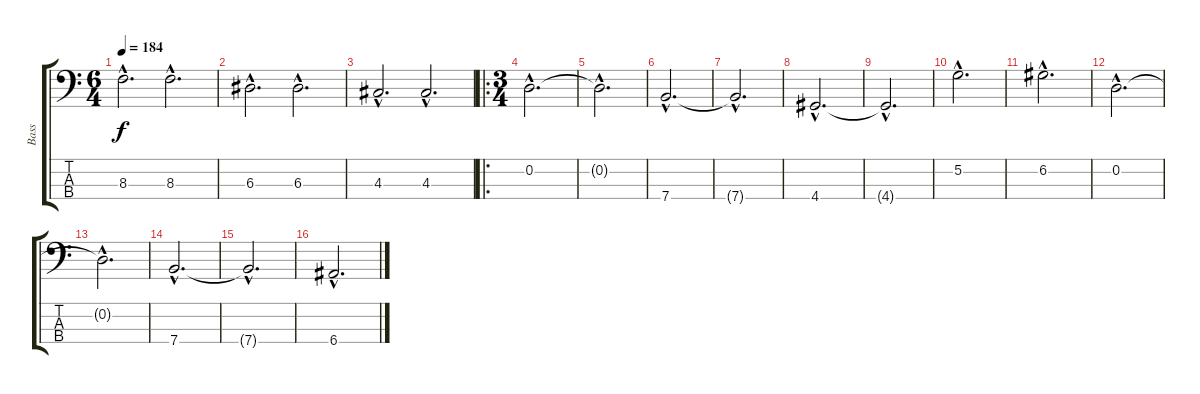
\track ("Bass" "Bass") {instrument electricbassfinger}
\staff {score tabs}
\tuning (G2 D2 A1 E1) {hide}
\ts (6 4)
\tempo 184
\clef f4
\ks c
8.3{hac}.2{d dy f} 8.3{hac}.2{d} |
6.3{hac}.2{d} 6.3{hac}.2{d} |
4.3{hac}.2{d} 4.3{hac}.2{d} |
\ro
\ts (3 4)
0.2{hac}.2{d} |
0.2{hac t}.2{d} |
7.4{hac}.2{d} |
7.4{hac t}.2{d} |
4.4{hac}.2{d} |
4.4{hac t}.2{d} |
5.2{hac}.2{d} |
6.2{hac}.2{d} |
0.2{hac}.2{d} |
0.2{hac t}.2{d} |
7.4{hac}.2{d} |
7.4{hac t}.2{d} |
6.4{hac}.2{d}
